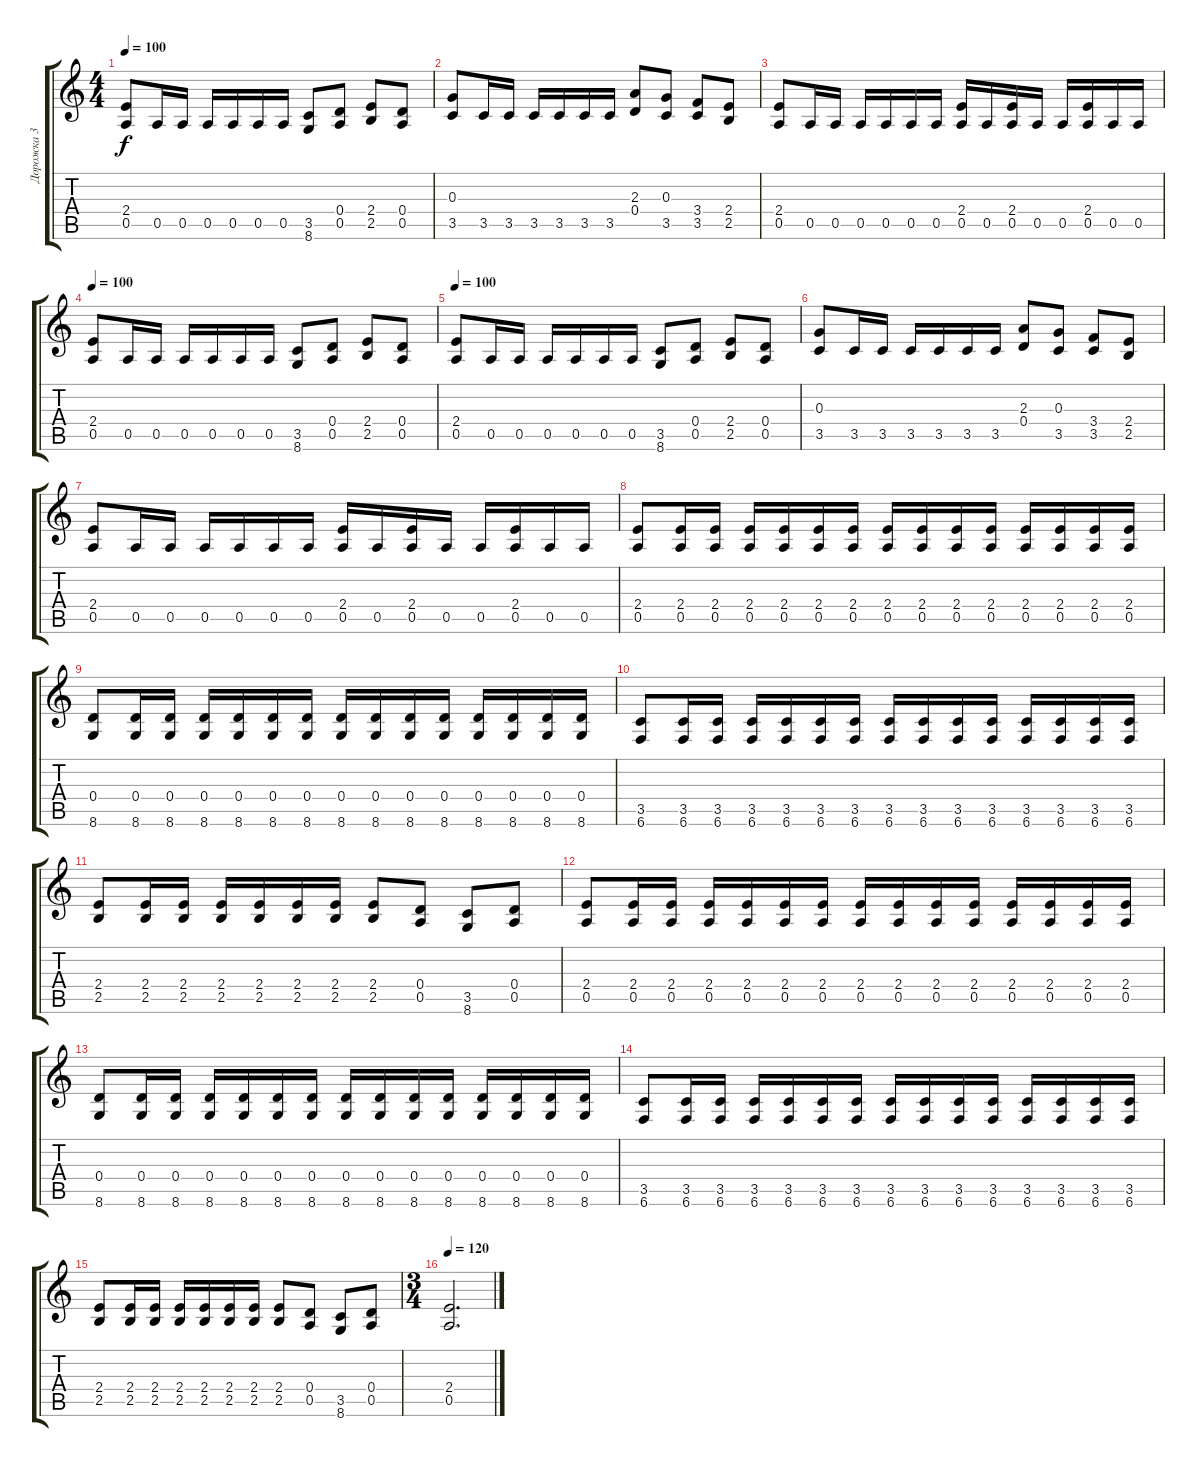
\track ("Дорожка 3" "Дорожка 3") {instrument distortionguitar}
\staff {score tabs}
\tuning (B3 B3 G3 D3 A2 B1) {hide}
\ts (4 4)
\tempo 100
\clef g2
\ks c
(2.4 0.5).8{dy f} 0.5.16 0.5.16 0.5.16 0.5.16 0.5.16 0.5.16 (3.5 8.6).8 (0.4 0.5).8 (2.4 2.5).8 (0.4 0.5).8 |
(0.3 3.5).8 3.5.16 3.5.16 3.5.16 3.5.16 3.5.16 3.5.16 (2.3 0.4).8 (0.3 3.5).8 (3.4 3.5).8 (2.4 2.5).8 |
(2.4 0.5).8 0.5.16 0.5.16 0.5.16 0.5.16 0.5.16 0.5.16 (2.4 0.5).16 0.5.16 (2.4 0.5).16 0.5.16 0.5.16 (2.4 0.5).16 0.5.16 0.5.16 |
\tempo 100
(2.4 0.5).8 0.5.16 0.5.16 0.5.16 0.5.16 0.5.16 0.5.16 (3.5 8.6).8 (0.4 0.5).8 (2.4 2.5).8 (0.4 0.5).8 |
\tempo 100
(2.4 0.5).8 0.5.16 0.5.16 0.5.16 0.5.16 0.5.16 0.5.16 (3.5 8.6).8 (0.4 0.5).8 (2.4 2.5).8 (0.4 0.5).8 |
(0.3 3.5).8 3.5.16 3.5.16 3.5.16 3.5.16 3.5.16 3.5.16 (2.3 0.4).8 (0.3 3.5).8 (3.4 3.5).8 (2.4 2.5).8 |
(2.4 0.5).8 0.5.16 0.5.16 0.5.16 0.5.16 0.5.16 0.5.16 (2.4 0.5).16 0.5.16 (2.4 0.5).16 0.5.16 0.5.16 (2.4 0.5).16 0.5.16 0.5.16 |
(2.4 0.5).8 (2.4 0.5).16 (2.4 0.5).16 (2.4 0.5).16 (2.4 0.5).16 (2.4 0.5).16 (2.4 0.5).16 (2.4 0.5).16 (2.4 0.5).16 (2.4 0.5).16 (2.4 0.5).16 (2.4 0.5).16 (2.4 0.5).16 (2.4 0.5).16 (2.4 0.5).16 |
(0.4 8.6).8 (0.4 8.6).16 (0.4 8.6).16 (0.4 8.6).16 (0.4 8.6).16 (0.4 8.6).16 (0.4 8.6).16 (0.4 8.6).16 (0.4 8.6).16 (0.4 8.6).16 (0.4 8.6).16 (0.4 8.6).16 (0.4 8.6).16 (0.4 8.6).16 (0.4 8.6).16 |
(3.5 6.6).8 (3.5 6.6).16 (3.5 6.6).16 (3.5 6.6).16 (3.5 6.6).16 (3.5 6.6).16 (3.5 6.6).16 (3.5 6.6).16 (3.5 6.6).16 (3.5 6.6).16 (3.5 6.6).16 (3.5 6.6).16 (3.5 6.6).16 (3.5 6.6).16 (3.5 6.6).16 |
(2.4 2.5).8 (2.4 2.5).16 (2.4 2.5).16 (2.4 2.5).16 (2.4 2.5).16 (2.4 2.5).16 (2.4 2.5).16 (2.4 2.5).8 (0.4 0.5).8 (3.5 8.6).8 (0.4 0.5).8 |
(2.4 0.5).8 (2.4 0.5).16 (2.4 0.5).16 (2.4 0.5).16 (2.4 0.5).16 (2.4 0.5).16 (2.4 0.5).16 (2.4 0.5).16 (2.4 0.5).16 (2.4 0.5).16 (2.4 0.5).16 (2.4 0.5).16 (2.4 0.5).16 (2.4 0.5).16 (2.4 0.5).16 |
(0.4 8.6).8 (0.4 8.6).16 (0.4 8.6).16 (0.4 8.6).16 (0.4 8.6).16 (0.4 8.6).16 (0.4 8.6).16 (0.4 8.6).16 (0.4 8.6).16 (0.4 8.6).16 (0.4 8.6).16 (0.4 8.6).16 (0.4 8.6).16 (0.4 8.6).16 (0.4 8.6).16 |
(3.5 6.6).8 (3.5 6.6).16 (3.5 6.6).16 (3.5 6.6).16 (3.5 6.6).16 (3.5 6.6).16 (3.5 6.6).16 (3.5 6.6).16 (3.5 6.6).16 (3.5 6.6).16 (3.5 6.6).16 (3.5 6.6).16 (3.5 6.6).16 (3.5 6.6).16 (3.5 6.6).16 |
(2.4 2.5).8 (2.4 2.5).16 (2.4 2.5).16 (2.4 2.5).16 (2.4 2.5).16 (2.4 2.5).16 (2.4 2.5).16 (2.4 2.5).8 (0.4 0.5).8 (3.5 8.6).8 (0.4 0.5).8 |
\ts (3 4)
\tempo 120
(2.4 0.5).2{d}
